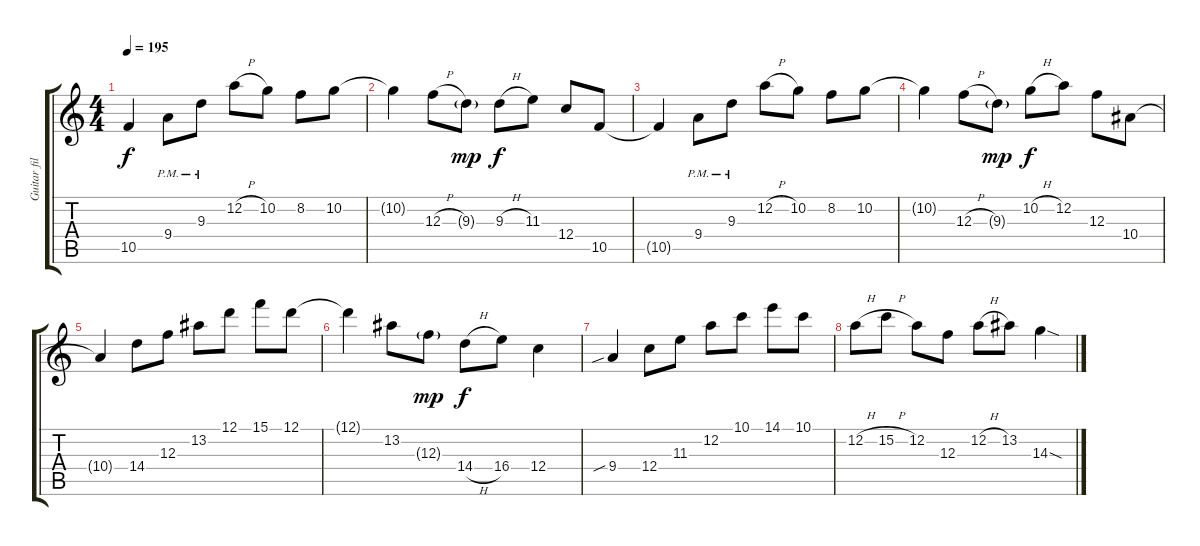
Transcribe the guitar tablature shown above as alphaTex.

\track ("Guitar fills" "Guitar fil") {instrument distortionguitar}
\staff {score tabs}
\tuning (D4 A3 F3 C3 G2 D2) {hide}
\ts (4 4)
\tempo 195
\clef g2
\ks c
10.5.4{dy f volume 14 balance 3} 9.4{pm}.8 9.3{pm}.8 12.2{h}.8 10.2.8 8.2.8 10.2.8 |
10.2{t}.4 12.3{h}.8 9.3{g}.8{dy mp} 9.3{h}.8{dy f} 11.3.8 12.4.8 10.5.8 |
10.5{t}.4 9.4{pm}.8 9.3{pm}.8 12.2{h}.8 10.2.8 8.2.8 10.2.8 |
10.2{t}.4 12.3{h}.8 9.3{g}.8{dy mp} 10.2{h}.8{dy f} 12.2.8 12.3.8 10.4.8 |
10.4{t}.4 14.4.8 12.3.8 13.2.8 12.1.8 15.1.8 12.1.8 |
12.1{t}.4 13.2.8 12.3{g}.8{dy mp} 14.4{h}.8{dy f} 16.4.8 12.4.4 |
9.4{sib}.4 12.4.8 11.3.8 12.2.8 10.1.8 14.1.8 10.1.8 |
12.2{h}.8 15.2{h}.8 12.2.8 12.3.8 12.2{h}.8 13.2.8 14.3{sod}.4
